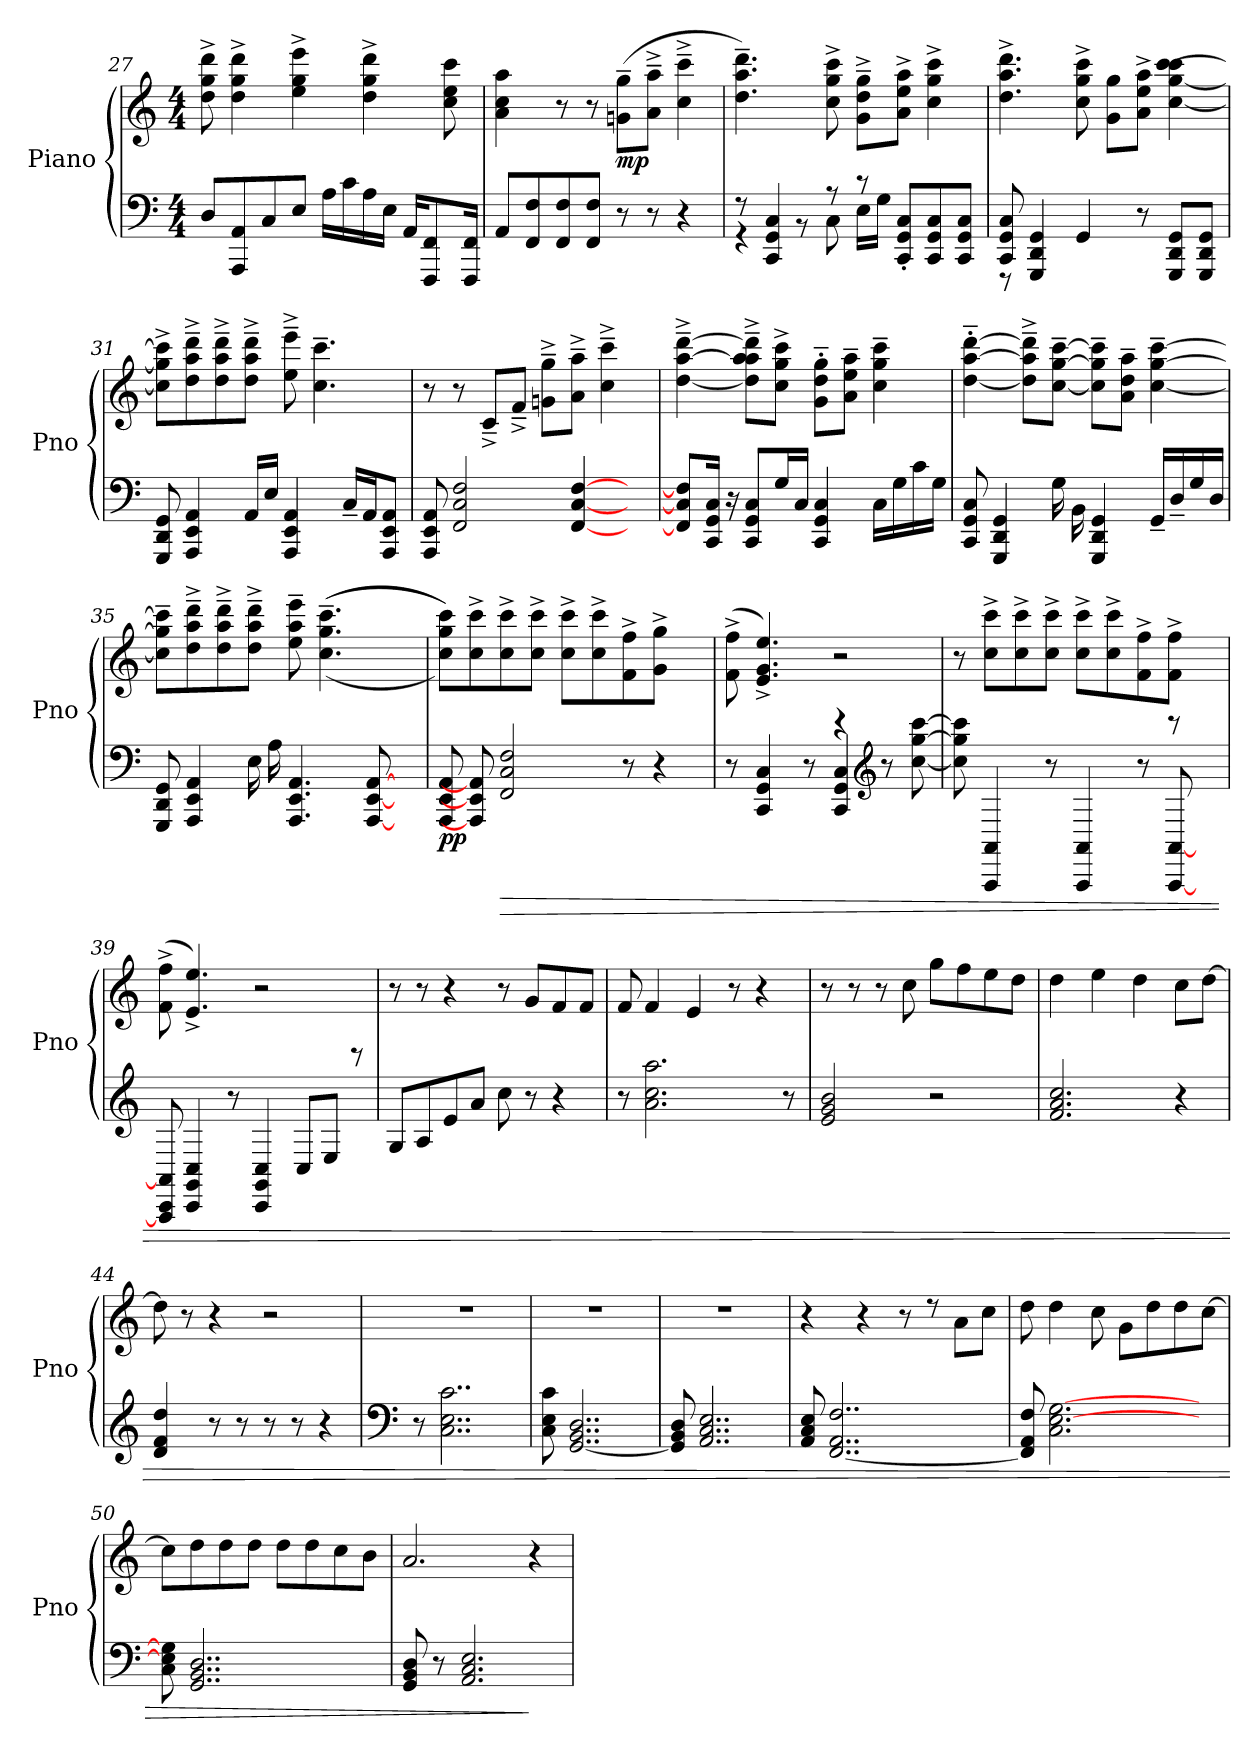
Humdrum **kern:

**kern	**kern	**dynam
*part1	*part1	*part1
*staff2	*staff1	*staff1/2
*I"Piano	*	*
*I'Pno	*	*
*clefF4	*clefG2	*
*k[]	*k[]	*
*M4/4	*M4/4	*
=27	=27	=27
8D/L	8dd\^ 8gg\^ 8ddd\^	.
8AAA/ 8AA/	4dd\^ 4gg\^ 4ddd\^	.
8C/	.	.
8E/J	4ee\^ 4gg\^ 4eee\^	.
16A\LL	.	.
16c\	.	.
16A\	4dd\^ 4gg\^ 4ddd\^	.
16E\JJ	.	.
16AA/KL	.	.
8FFF/ 8FF/	.	.
.	8cc\ 8ee\ 8ccc\	.
16FFF/ 16FF/Jk	.	.
!!LO:LB:g=z
=28	=28	=28
8AA/L	4a\ 4cc\ 4aa\	.
8FF/ 8F/	.	.
8FF/ 8F/	8r	.
8FF/ 8F/J	8r	.
!	!	!LO:DY:b
8r	(>8gn\~ 8gg\~L	mp
8r	8a\~^ 8aa\~^J	.
4r	4cc\~^ 4ccc\~^	.
=29	=29	=29
*^	*	*
8rF	4rGG	4.dd\~ 4.aa\~ 4.ddd\~)	.
4CC/ 4GG/ 4C/	.	.	.
.	8rBB	.	.
8rA	8C\	8cc\^ 8gg\^ 8ccc\^	.
8rc	16E\LL	8g\~^ 8dd\~^ 8gg\~^L	.
.	16G\JJ	.	.
8CC/' 8GG/' 8C/'L	4.ryy	8a\^ 8ee\^ 8aa\^J	.
8CC/ 8GG/ 8C/	.	4cc\^ 4gg\^ 4ccc\^	.
8CC/ 8GG/ 8C/J	.	.	.
=30	=30	=30	=30
8CC/ 8GG/ 8C/	8rFFF	4.dd\^ 4.aa\^ 4.ddd\^	.
2..ryy	4GGG/ 4DD/ 4GG/	.	.
.	4GG/	8cc\^ 8gg\^ 8ccc\^	.
.	.	8g\ 8gg\L	.
.	8r	8a\^ 8ee\^ 8aa\^J	.
.	8GGG/ 8DD/ 8GG/L	[4cc\ [4gg\ [4ccc\ 4ccc\	.
.	8GGG/ 8DD/ 8GG/J	.	.
*v	*v	*	*
=31	=31	=31
8GGG/ 8DD/ 8GG/	8cc\]^ 8gg\]^ 8ccc\]^L	.
4AAA/ 4EE/ 4AA/	8dd\~^ 8aa\~^ 8ddd\~^	.
.	8dd\~^ 8aa\~^ 8ddd\~^	.
16AA/LL	8dd\~^ 8aa\~^ 8ddd\~^J	.
16E/JJ	.	.
4AAA/ 4EE/ 4AA/	8ee\~^ 8eee\~^	.
.	4.cc\~ 4.ccc\~	.
16C~/LL	.	.
16AA/J	.	.
8AAA/ 8EE/ 8AA/J	.	.
!!LO:LB:g=z
=32	=32	=32
8AAA/ 8EE/ 8AA/	8r	.
2FF/ 2C/ 2F/	8r	.
.	8c~^/L	.
.	8f~^/J	.
.	8gn\~^ 8gg\~^L	.
[4FF/ [4C/ [4F/	8a\~^ 8aa\~^J	.
.	4cc\~^ 4ccc\~^	.
8ryy	.	.
=33	=33	=33
8FF/] 8C/] 8F/]L	[4dd\~^ [4aa\~^ [4ddd\~^	.
16CC/ 16GG/ 16C/Jk	.	.
16r	.	.
8CC/ 8GG/ 8C/L	8dd\]~^ 8aa\]~^ 8aa\~^ 8ddd\]~^L	.
16G/L	8cc\^ 8gg\^ 8ccc\^J	.
16C/JJ	.	.
4CC/ 4GG/ 4C/	8g\~' 8dd\~' 8gg\~'L	.
.	8a\~ 8ee\~ 8aa\~J	.
16C\LL	4cc\~ 4gg\~ 4ccc\~	.
16G\	.	.
16c\	.	.
16G\JJ	.	.
=34	=34	=34
8CC/ 8GG/ 8C/	[4dd\~' [4aa\~' [4ddd\~'	.
4GGG/ 4DD/ 4GG/	.	.
.	8dd\]~^ 8aa\]~^ 8ddd\]~^L	.
16G\	[8cc\~ [8gg\~ [8ccc\~J	.
16BB\	.	.
4GGG/ 4DD/ 4GG/	8cc\]~ 8gg\]~ 8ccc\]~L	.
.	8a\~ 8dd\~ 8aa\~J	.
16GG~/LL	[4cc\~ [4gg\~ [4ccc\~	.
16D~/	.	.
16G/	.	.
16D/JJ	.	.
!!LO:LB:g=z
=35	=35	=35
8GGG/ 8DD/ 8GG/	8cc\]~ 8gg\]~ 8ccc\]~L	.
4AAA/ 4EE/ 4AA/	8dd\~^ 8aa\~^ 8ddd\~^	.
.	8dd\~^ 8aa\~^ 8ddd\~^	.
16E\	8dd\~^ 8aa\~^ 8ddd\~^J	.
16A\	.	.
4.AAA/ 4.EE/ 4.AA/	8ee\~ 8aa\~ 8eee\~	.
.	(<(>(>4.cc\~ 4.gg\~ 4.ccc\~	.
[8AAA/ [8EE/ [8AA/	.	.
8ryy	8ryy	.
!!LO:LB:g=z
=36	=36	=36
!	!	!LO:DY:b=2
8AAA/ 8EE/ 8AA/	8cc\ 8gg\ 8ccc\L)))	pp
8AAA/] 8EE/] 8AA/]	8cc\^ 8ccc\^	.
!	!	!LO:HP:b=2
2FF/ 2C/ 2F/	8cc\^ 8ccc\^	>
.	8cc\^ 8ccc\^J	.
.	8cc\^ 8ccc\^L	.
.	8cc\^ 8ccc\^	.
8r	8f\^ 8ff\^	.
4r	8g\^ 8gg\^J	.
.	8ryy	.
=37	=37	=37
*^	*	*
8r	2ryy	(>8f\^ 8ff\^	.
4CC/ 4GG/ 4C/	.	4.e/^ 4.g/^ 4.ee/^)	.
8r	.	.	.
4re	4CC/ 4GG/ 4C/	2r	.
*clefG2	*	*	*
8r	4ryy	.	.
[8cc\ [8gg\ [8ccc\	.	.	.
=38	=38	=38	=38
8cc\] 8gg\] 8ccc\]	2..ryy	8r	.
4AAA/ 4AA/	.	8cc\^ 8ccc\^L	.
.	.	8cc\^ 8ccc\^	.
8r	.	8cc\^ 8ccc\^J	.
4AAA/ 4AA/	.	8cc\^ 8ccc\^L	.
.	.	8cc\^ 8ccc\^	.
8r	.	8f\^ 8ff\^	.
8rccc	[8AAA/ [8AA/	8f\^ 8ff\^J	.
8ryy	8ryy	8ryy	.
=39	=39	=39	=39
1ryy	8AAA/] 8CC/ 8AA/]	(>8f\^ 8ff\^	.
.	4CC/ 4GG/ 4C/	4.e/^ 4.ee/^)	.
.	8r	.	.
.	4CC/ 4GG/ 4C/	2r	.
.	8C/L	.	.
.	8E/J	.	.
8rccc	8ryy	8ryy	.
*v	*v	*	*
!!LO:LB:g=z
=40	=40	=40
8G/L	8r	.
8A/	8r	.
8e/	4r	.
8a/J	.	.
8cc\	8r	.
8r	8g/L	.
4r	8f/	.
.	8f/J	.
=41	=41	=41
8r	8f/	.
2.a\ 2.cc\ 2.aa\	4f/	.
.	4e/	.
.	8r	.
.	4r	.
8r	.	.
=42	=42	=42
2e/ 2g/ 2b/	8r	.
.	8r	.
.	8r	.
.	8cc\	.
2r	8gg\L	.
.	8ff\	.
.	8ee\	.
.	8dd\J	.
=43	=43	=43
2.f/ 2.a/ 2.cc/	4dd\	.
.	4ee\	.
.	4dd\	.
4r	8cc\L	.
.	[8dd\J	.
=44	=44	=44
4d/ 4f/ 4dd/	8dd\]	.
.	8r	.
8r	4r	.
8r	.	.
8r	2r	.
8r	.	.
4r	.	.
!!LO:LB:g=z
=45	=45	=45
*clefF4	*	*
8r	1r	.
2..C\ 2..E\ 2..c\	.	.
=46	=46	=46
8C\ 8E\ 8c\	1r	.
[2..GG/ 2..BB/ 2..D/	.	.
=47	=47	=47
8GG/] 8BB/ 8D/	1r	.
2..AA/ 2..C/ 2..E/	.	.
=48	=48	=48
8AA/ 8C/ 8E/	4r	.
[2..FF/ 2..AA/ 2..F/	.	.
.	4r	.
.	8r	.
.	8rdd	.
.	8a\L	.
.	8cc\J	.
=49	=49	=49
8FF/] 8AA/ 8F/	8dd\	.
2.C\ [2.E\ [2.G\	4dd\	.
.	8cc\	.
.	8g\L	.
.	8dd\	.
.	8dd\	.
8ryy	[8cc\J	.
=50	=50	=50
8C\ 8E\] 8G\]	8cc\L]	.
2..GG/ 2..BB/ 2..D/	8dd\	.
.	8dd\	.
.	8dd\J	.
.	8dd\L	.
.	8dd\	.
.	8cc\	.
.	8b\J	.
=51	=51	=51
8GG/ 8BB/ 8D/	2.a/	.
8r	.	.
2.AA/ 2.C/ 2.E/	.	.
.	4r	]
=	=	=
*-	*-	*-
